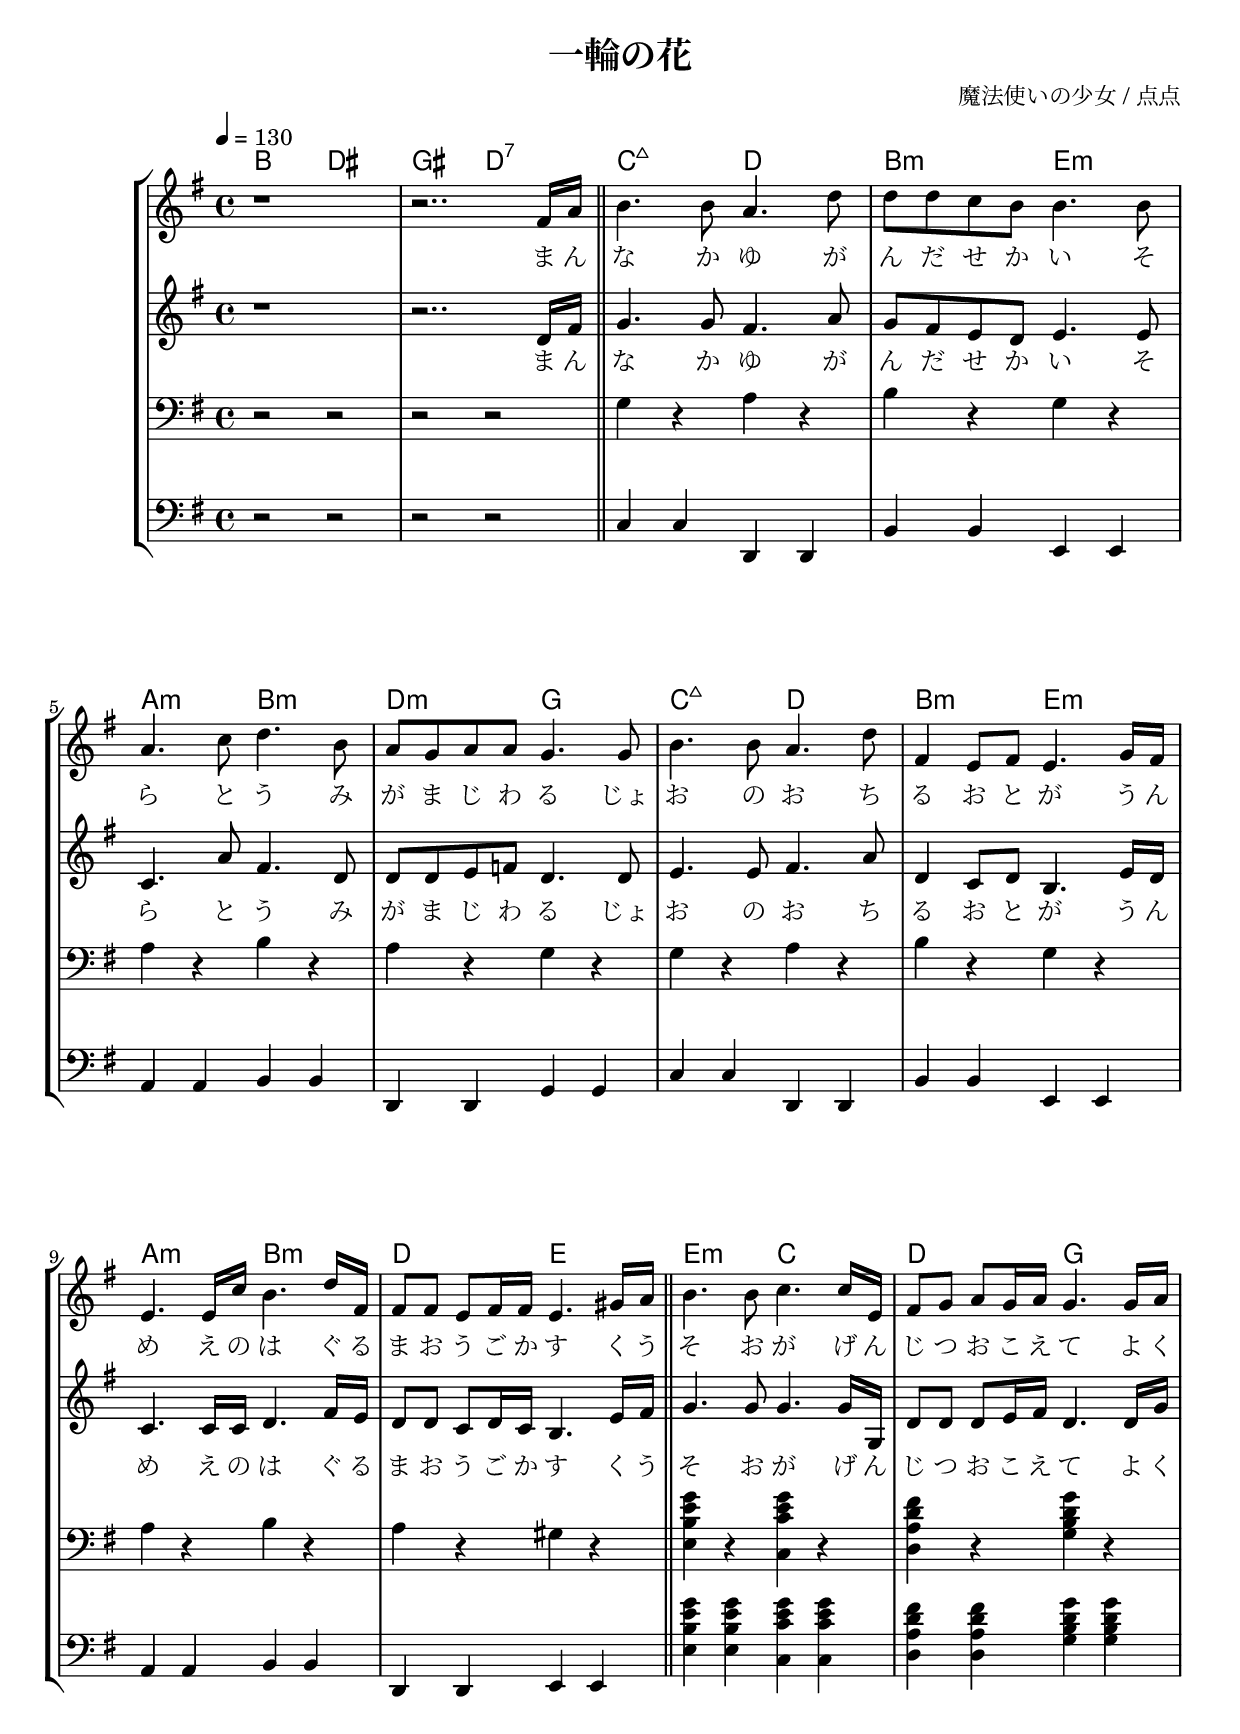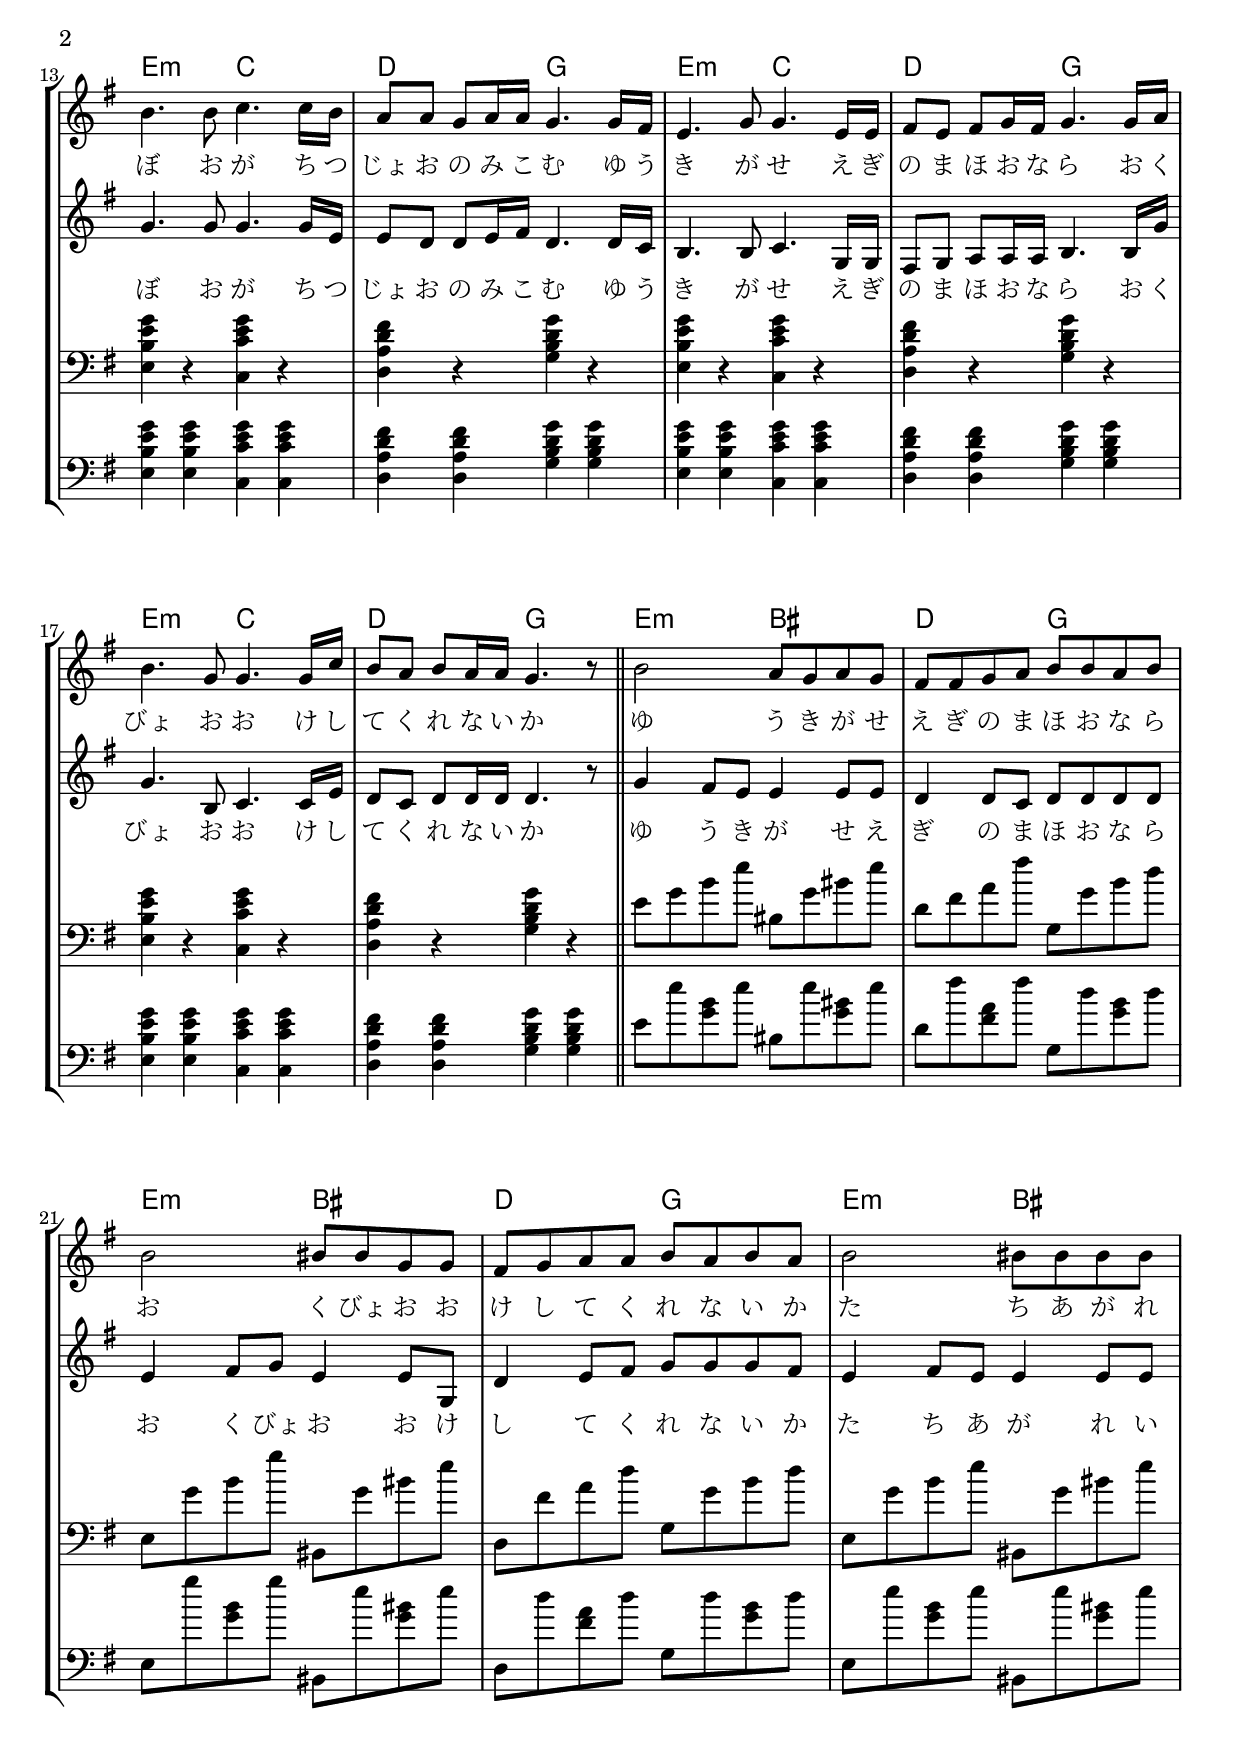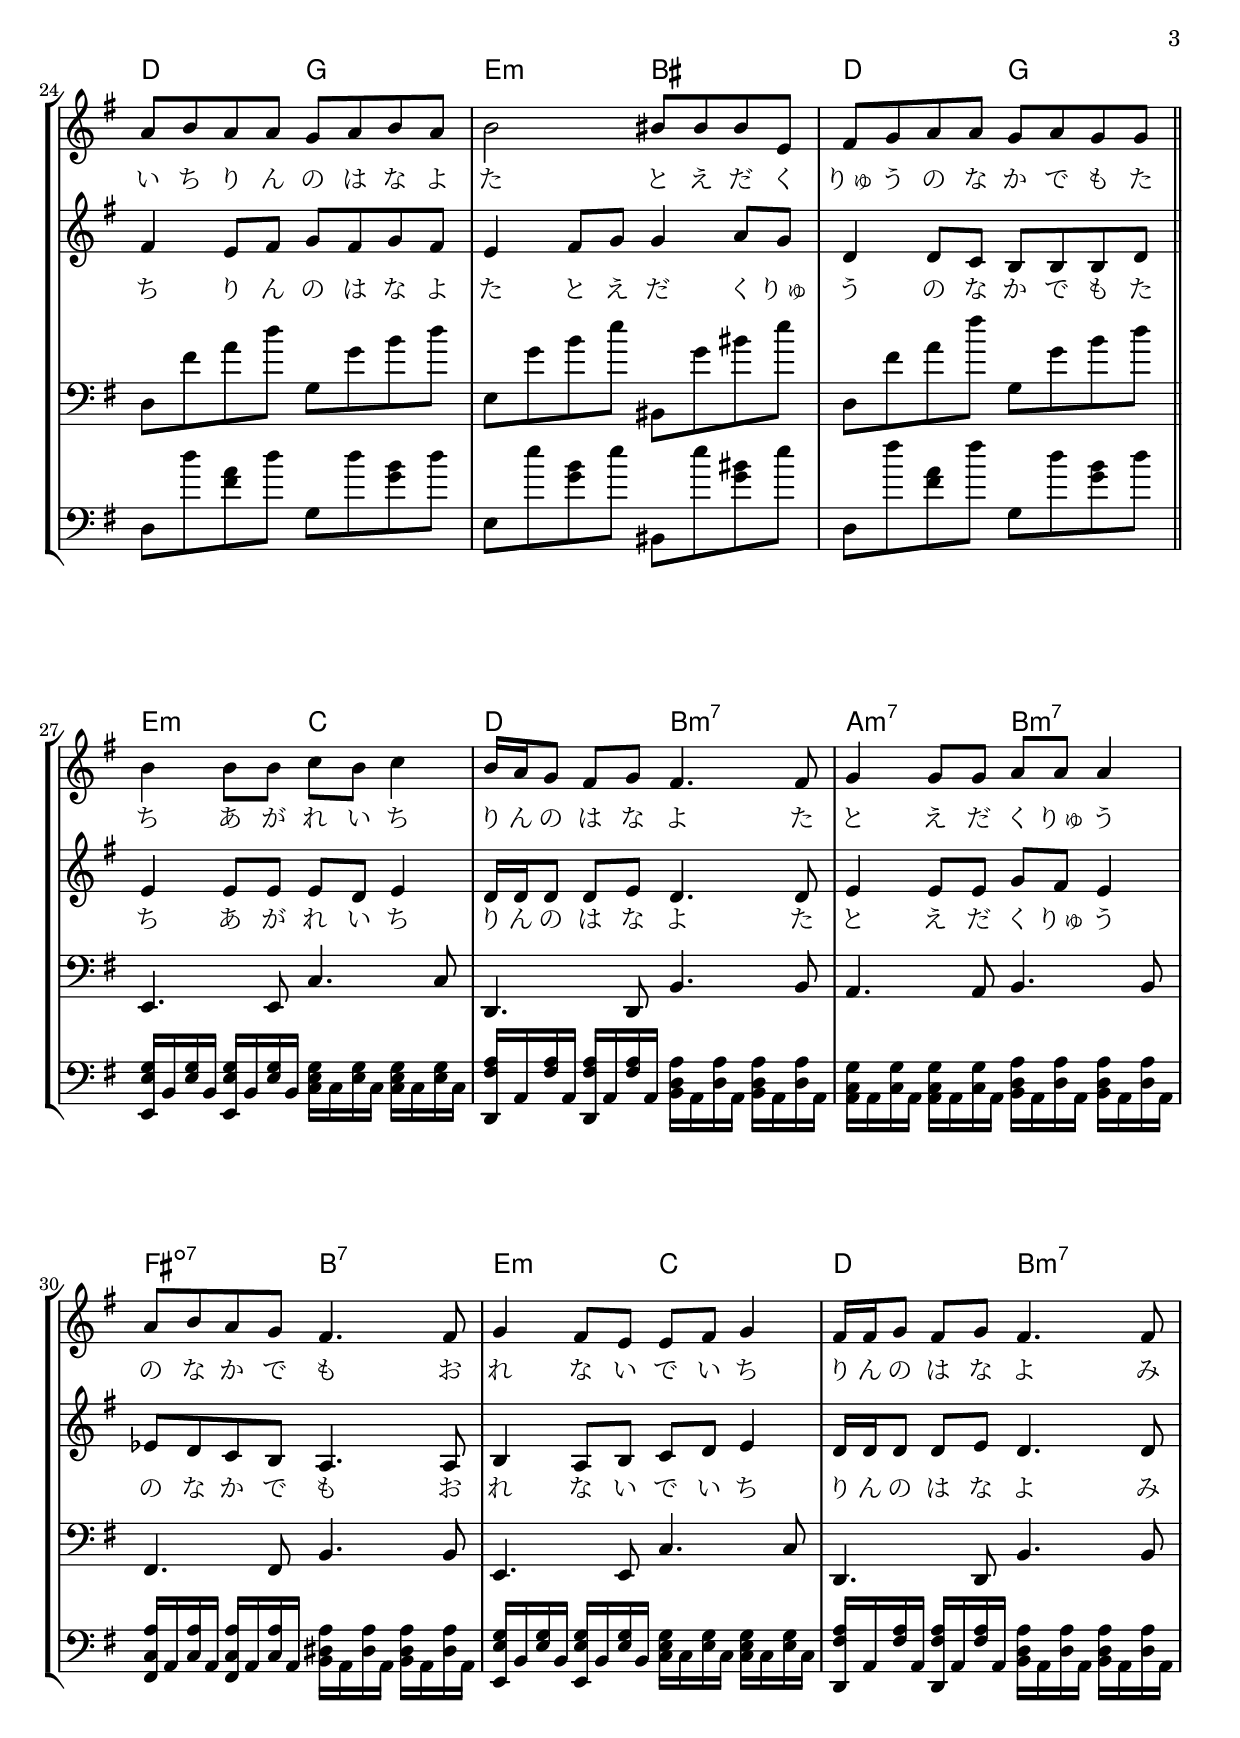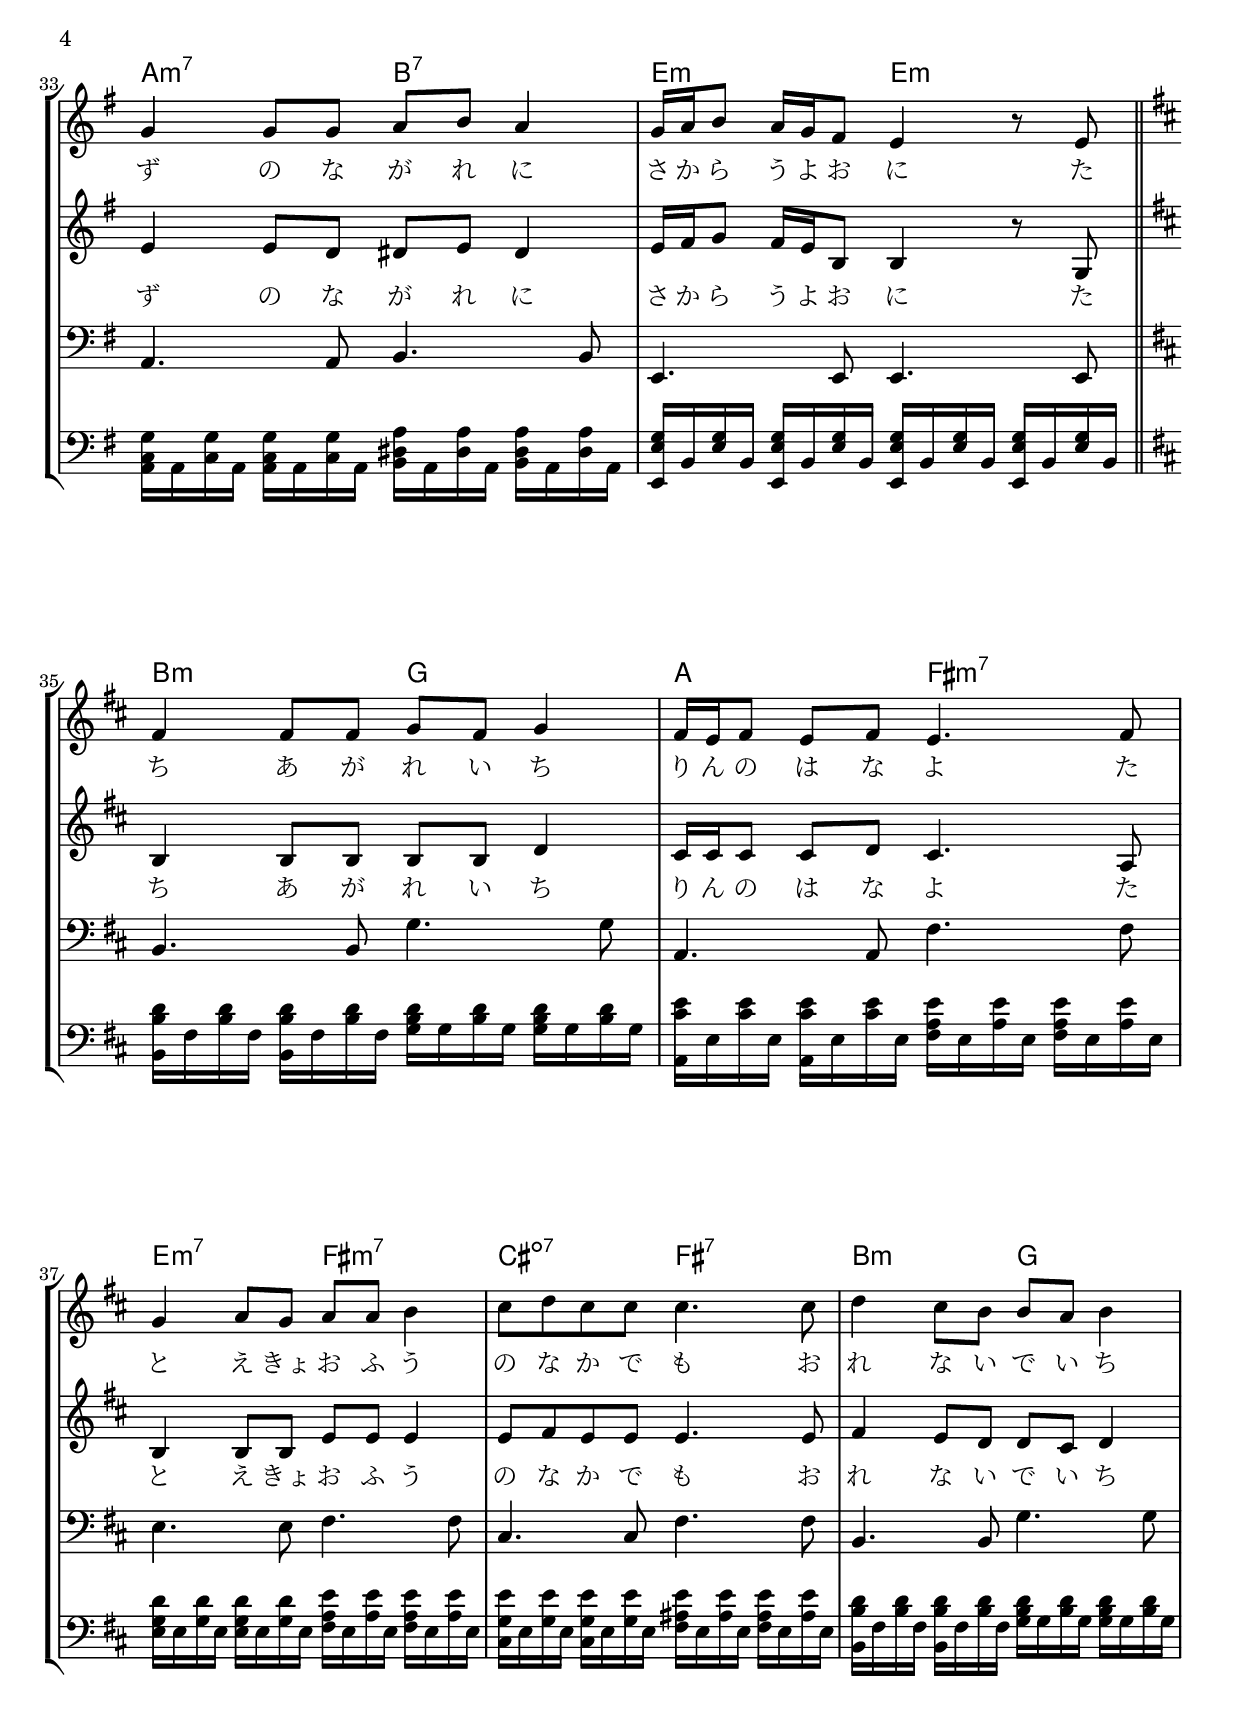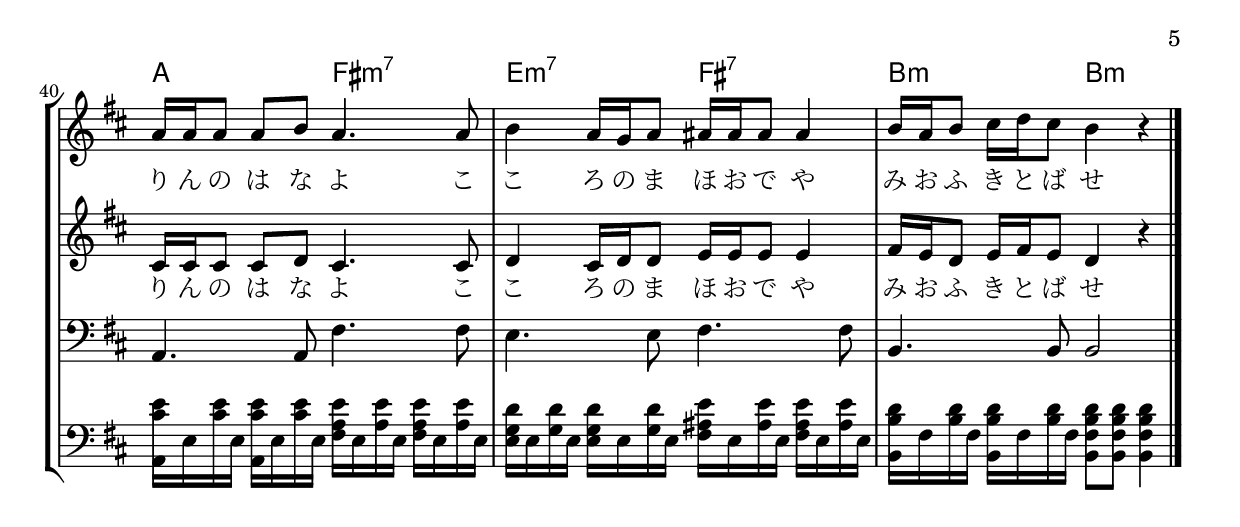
\version "2.12.1"

\header {
	title = \markup {一輪の花}
	composer = \markup \center-column {"魔法使いの少女 / 点点"}
}

harmony = \chordmode {
	b2 dis gis d:7 

	c:maj7 d b:m e:m a:m b:m d:m g c:maj7 d b:m e:m a:m b:m d e 

	e:m c d g e:m c d g e:m c d g e:m c d g 

	e:m bis d g e:m bis d g e:m bis d g e:m bis d g 

	e:m c d b:min7 a:min7 b:min7 fis:dim7 b:7 e:m c d b:min7 a:min7 b:7 e:m e:m 

	b:m g a fis:min7 e:min7 fis:min7 cis:dim7 fis:7 b:m g a fis:min7 e:min7 fis:7 b:m b:m 
}

melody = {
	\key g \major
	\tempo 4 = 130
	r1 | r2.. 
	\set Staff.midiInstrument = #"fss0.32"
	fis'16  a'16 
	b'4.  b'8  a'4.  d''8 
	d''8  d''8  c''8  b'8  b'4.  b'8 
	a'4.  c''8  d''4.  b'8 
	a'8  g'8  a'8  a'8  g'4.  g'8 
	b'4.  b'8  a'4.  d''8 
	fis'4  e'8  fis'8  e'4.  g'16  fis'16 
	e'4.  e'16  c''16  b'4.  d''16  fis'16 
	fis'8  fis'8  e'8  fis'16  fis'16  e'4.  	\set Staff.midiInstrument = #"fss0.32"
	gis'16  a'16 
	b'4.  b'8  c''4.  c''16  e'16 
	fis'8  g'8  a'8  g'16  a'16  g'4.  g'16  a'16 
	b'4.  b'8  c''4.  c''16  b'16 
	a'8  a'8  g'8  a'16  a'16  g'4.  g'16  fis'16 
	e'4.  g'8  g'4.  e'16  e'16 
	fis'8  e'8  fis'8  g'16  fis'16  g'4.  g'16  a'16 
	b'4.  g'8  g'4.  g'16  c''16 
	b'8  a'8  b'8  a'16  a'16  g'4.  	r8 	\set Staff.midiInstrument = #"Church organ"
	b'2  a'8  g'8  a'8  g'8 
	fis'8  fis'8  g'8  a'8  b'8  b'8  a'8  b'8 
	b'2  bis'8  bis'8  g'8  g'8 
	fis'8  g'8  a'8  a'8  b'8  a'8  b'8  a'8 
	b'2  bis'8  bis'8  bis'8  bis'8 
	a'8  b'8  a'8  a'8  g'8  a'8  b'8  a'8 
	b'2  bis'8  bis'8  bis'8  e'8 
	fis'8  g'8  a'8  a'8  g'8  a'8  g'8  	\set Staff.midiInstrument = #"fss0.32"
	g'8 
	b'4  b'8  b'8  c''8  b'8  c''4 
	b'16  a'16  g'8  fis'8  g'8  fis'4.  fis'8 
	g'4  g'8  g'8  a'8  a'8  a'4 
	a'8  b'8  a'8  g'8  fis'4.  fis'8 
	g'4  fis'8  e'8  e'8  fis'8  g'4 
	fis'16  fis'16  g'8  fis'8  g'8  fis'4.  fis'8 
	g'4  g'8  g'8  a'8  b'8  a'4 
	g'16  a'16  b'8  a'16  g'16  fis'8  e'4  	r8 	\set Staff.midiInstrument = #"fss0.32"
	e'8 
		\key d \major
fis'4  fis'8  fis'8  g'8  fis'8  g'4 
	fis'16  e'16  fis'8  e'8  fis'8  e'4.  fis'8 
	g'4  a'8  g'8  a'8  a'8  b'4 
	cis''8  d''8  cis''8  cis''8  cis''4.  cis''8 
	d''4  cis''8  b'8  b'8  a'8  b'4 
	a'16  a'16  a'8  a'8  b'8  a'4.  a'8 
	b'4  a'16  g'16  a'8  ais'16  ais'16  ais'8  ais'4 
	b'16  a'16  b'8  cis''16  d''16  cis''8  b'4  	r4 	\bar "|."
}

words = \lyricmode {
	
	ま  ん  な  か  ゆ  が  ん  だ  せ  か  い  そ  ら  と  う  み  が  ま  じ  わ  る  じょ  お  の  お  ち  る  お  と  が  う  ん  め  え  の  は  ぐ  る  ま  お  う  ご  か  す  
	く  う  そ  お  が  げ  ん  じ  つ  お  こ  え  て  よ  く  ぼ  お  が  ち  つ  じょ  お  の  み  こ  む  ゆ  う  き  が  せ  え  ぎ  の  ま  ほ  お  な  ら  お  く  びょ  お  お  け  し  て  く  れ  な  い  か  
	ゆ  う  き  が  せ  え  ぎ  の  ま  ほ  お  な  ら  お  く  びょ  お  お  け  し  て  く  れ  な  い  か  た  ち  あ  が  れ  い  ち  り  ん  の  は  な  よ  た  と  え  だ  く  りゅ  う  の  な  か  で  も  
	た  ち  あ  が  れ  い  ち  り  ん  の  は  な  よ  た  と  え  だ  く  りゅ  う  の  な  か  で  も  お  れ  な  い  で  い  ち  り  ん  の  は  な  よ  み  ず  の  な  が  れ  に  さ  か  ら  う  よ  お  に  
	た  ち  あ  が  れ  い  ち  り  ん  の  は  な  よ  た  と  え  きょ  お  ふ  う  の  な  か  で  も  お  れ  な  い  で  い  ち  り  ん  の  は  な  よ  こ  こ  ろ  の  ま  ほ  お  で  や  み  お  ふ  き  と  ば  せ  
}

secondmelody = {
	\key g \major
	\tempo 4 = 130
	r1 | r2.. 
	\set Staff.midiInstrument = #"fss0.32"
	d'16  fis'16 
	g'4.  g'8  fis'4.  a'8 
	g'8  fis'8  e'8  d'8  e'4.  e'8 
	c'4.  a'8  fis'4.  d'8 
	d'8  d'8  e'8  f'8  d'4.  d'8 
	e'4.  e'8  fis'4.  a'8 
	d'4  c'8  d'8  b4.  e'16  d'16 
	c'4.  c'16  c'16  d'4.  fis'16  e'16 
	d'8  d'8  c'8  d'16  c'16  b4.  	\set Staff.midiInstrument = #"fss0.32"
	e'16  fis'16 
	g'4.  g'8  g'4.  g'16  g16 
	d'8  d'8  d'8  e'16  fis'16  d'4.  d'16  g'16 
	g'4.  g'8  g'4.  g'16  e'16 
	e'8  d'8  d'8  e'16  fis'16  d'4.  d'16  c'16 
	b4.  b8  c'4.  g16  g16 
	fis8  g8  a8  a16  a16  b4.  b16  g'16 
	g'4.  b8  c'4.  c'16  e'16 
	d'8  c'8  d'8  d'16  d'16  d'4.  	r8 	\set Staff.midiInstrument = #"Distorted Guitar"
	g'4  fis'8  e'8  e'4  e'8  e'8 
	d'4  d'8  c'8  d'8  d'8  d'8  d'8 
	e'4  fis'8  g'8  e'4  e'8  g8 
	d'4  e'8  fis'8  g'8  g'8  g'8  fis'8 
	e'4  fis'8  e'8  e'4  e'8  e'8 
	fis'4  e'8  fis'8  g'8  fis'8  g'8  fis'8 
	e'4  fis'8  g'8  g'4  a'8  g'8 
	d'4  d'8  c'8  b8  b8  b8  	\set Staff.midiInstrument = #"fss0.32"
	d'8 
	e'4  e'8  e'8  e'8  d'8  e'4 
	d'16  d'16  d'8  d'8  e'8  d'4.  d'8 
	e'4  e'8  e'8  g'8  fis'8  e'4 
	es'8  d'8  c'8  b8  a4.  a8 
	b4  a8  b8  c'8  d'8  e'4 
	d'16  d'16  d'8  d'8  e'8  d'4.  d'8 
	e'4  e'8  d'8  dis'8  e'8  dis'4 
	e'16  fis'16  g'8  fis'16  e'16  b8  b4  	r8 	\set Staff.midiInstrument = #"fss0.32"
	g8 
		\key d \major
b4  b8  b8  b8  b8  d'4 
	cis'16  cis'16  cis'8  cis'8  d'8  cis'4.  a8 
	b4  b8  b8  e'8  e'8  e'4 
	e'8  fis'8  e'8  e'8  e'4.  e'8 
	fis'4  e'8  d'8  d'8  cis'8  d'4 
	cis'16  cis'16  cis'8  cis'8  d'8  cis'4.  cis'8 
	d'4  cis'16  d'16  d'8  e'16  e'16  e'8  e'4 
	fis'16  e'16  d'8  e'16  fis'16  e'8  d'4  	r4 	\bar "|."
}

secondwords = \lyricmode {
	
	ま  ん  な  か  ゆ  が  ん  だ  せ  か  い  そ  ら  と  う  み  が  ま  じ  わ  る  じょ  お  の  お  ち  る  お  と  が  う  ん  め  え  の  は  ぐ  る  ま  お  う  ご  か  す  
	く  う  そ  お  が  げ  ん  じ  つ  お  こ  え  て  よ  く  ぼ  お  が  ち  つ  じょ  お  の  み  こ  む  ゆ  う  き  が  せ  え  ぎ  の  ま  ほ  お  な  ら  お  く  びょ  お  お  け  し  て  く  れ  な  い  か  
	ゆ  う  き  が  せ  え  ぎ  の  ま  ほ  お  な  ら  お  く  びょ  お  お  け  し  て  く  れ  な  い  か  た  ち  あ  が  れ  い  ち  り  ん  の  は  な  よ  た  と  え  だ  く  りゅ  う  の  な  か  で  も  
	た  ち  あ  が  れ  い  ち  り  ん  の  は  な  よ  た  と  え  だ  く  りゅ  う  の  な  か  で  も  お  れ  な  い  で  い  ち  り  ん  の  は  な  よ  み  ず  の  な  が  れ  に  さ  か  ら  う  よ  お  に  
	た  ち  あ  が  れ  い  ち  り  ん  の  は  な  よ  た  と  え  きょ  お  ふ  う  の  な  か  で  も  お  れ  な  い  で  い  ち  り  ん  の  は  な  よ  こ  こ  ろ  の  ま  ほ  お  で  や  み  お  ふ  き  と  ば  せ  
}

tempochange = {
	\tempo 4 = 130
	r1 | r1 \bar "||"
	\tempo 4 = 130
	r1 | r1 | r1 | r1 | r1 | r1 | r1 | r1 \bar "||"
	\tempo 4 = 130
	r1 | r1 | r1 | r1 | r1 | r1 | r1 | r1 \bar "||"
	\tempo 4 = 130
	r1 | r1 | r1 | r1 | r1 | r1 | r1 | r1 \bar "||"
	\tempo 4 = 130
	r1 | r1 | r1 | r1 | r1 | r1 | r1 | r1 \bar "||"
	\tempo 4 = 130
	r1 | r1 | r1 | r1 | r1 | r1 | r1 | r1 \bar "|."
}

mainacc = {
	\clef bass
	\set Staff.midiInstrument = #"Acoustic grand"
	\key g \major
	\tempo 4 = 130
	r2
	r2
	r2
	r2
	\bar "||"

	\set Staff.midiInstrument = #"Pad 4 (choir)"
	g4 r4
	a4 r4
	b4 r4
	g4 r4
	a4 r4
	b4 r4
	a4 r4
	g4 r4
	g4 r4
	a4 r4
	b4 r4
	g4 r4
	a4 r4
	b4 r4
	a4 r4
	gis4 r4
	\bar "||"

	\set Staff.midiInstrument = #"Pad 4 (choir)"
	<e b e' g'>4 r4
	<c c' e' g'>4 r4
	<d a d' fis'>4 r4
	<g b d' g'>4 r4
	<e b e' g'>4 r4
	<c c' e' g'>4 r4
	<d a d' fis'>4 r4
	<g b d' g'>4 r4
	<e b e' g'>4 r4
	<c c' e' g'>4 r4
	<d a d' fis'>4 r4
	<g b d' g'>4 r4
	<e b e' g'>4 r4
	<c c' e' g'>4 r4
	<d a d' fis'>4 r4
	<g b d' g'>4 r4
	\bar "||"

	\set Staff.midiInstrument = #"Pad 4 (choir)"
	e'8 g'8 b'8 e''8
	bis8 g'8 bis'8 e''8
	d'8 fis'8 a'8 fis''8
	g8 g'8 b'8 d''8
	e8 g'8 b'8 g''8
	bis,8 g'8 bis'8 e''8
	d8 fis'8 a'8 d''8
	g8 g'8 b'8 d''8
	e8 g'8 b'8 e''8
	bis,8 g'8 bis'8 e''8
	d8 fis'8 a'8 d''8
	g8 g'8 b'8 d''8
	e8 g'8 b'8 e''8
	bis,8 g'8 bis'8 e''8
	d8 fis'8 a'8 fis''8
	g8 g'8 b'8 d''8
	\bar "||"

	\set Staff.midiInstrument = #"Distorted Guitar"
	e,4.e,8
	c4.c8
	d,4.d,8
	b,4.b,8
	a,4.a,8
	b,4.b,8
	fis,4.fis,8
	b,4.b,8
	e,4.e,8
	c4.c8
	d,4.d,8
	b,4.b,8
	a,4.a,8
	b,4.b,8
	e,4.e,8
	e,4.e,8
	\bar "||"

	\set Staff.midiInstrument = #"Distorted Guitar"
	\key d \major
	b,4.b,8
	g4.g8
	a,4.a,8
	fis4.fis8
	e4.e8
	fis4.fis8
	cis4.cis8
	fis4.fis8
	b,4.b,8
	g4.g8
	a,4.a,8
	fis4.fis8
	e4.e8
	fis4.fis8
	b,4.b,8
	b,2
	\bar "|."
}

subacc = {
	\clef bass
	\set Staff.midiInstrument = #"Acoustic grand"
	\key g \major
	\tempo 4 = 130
	r2
	r2
	r2
	r2
	\bar "||"

	\set Staff.midiInstrument = #"Church organ"
	c4 c4
	d,4 d,4
	b,4 b,4
	e,4 e,4
	a,4 a,4
	b,4 b,4
	d,4 d,4
	g,4 g,4
	c4 c4
	d,4 d,4
	b,4 b,4
	e,4 e,4
	a,4 a,4
	b,4 b,4
	d,4 d,4
	e,4 e,4
	\bar "||"

	\set Staff.midiInstrument = #"Church organ"
	<e b e' g'>4 <e b e' g'>4
	<c c' e' g'>4 <c c' e' g'>4
	<d a d' fis'>4 <d a d' fis'>4
	<g b d' g'>4 <g b d' g'>4
	<e b e' g'>4 <e b e' g'>4
	<c c' e' g'>4 <c c' e' g'>4
	<d a d' fis'>4 <d a d' fis'>4
	<g b d' g'>4 <g b d' g'>4
	<e b e' g'>4 <e b e' g'>4
	<c c' e' g'>4 <c c' e' g'>4
	<d a d' fis'>4 <d a d' fis'>4
	<g b d' g'>4 <g b d' g'>4
	<e b e' g'>4 <e b e' g'>4
	<c c' e' g'>4 <c c' e' g'>4
	<d a d' fis'>4 <d a d' fis'>4
	<g b d' g'>4 <g b d' g'>4
	\bar "||"

	\set Staff.midiInstrument = #"Electric Bass (pick)"
	e'8 e'' <g' b'> e''
	bis8 e'' <g' bis'> e''
	d'8 fis'' <fis' a'> fis''
	g8 d'' <g' b'> d''
	e8 g'' <g' b'> g''
	bis,8 e'' <g' bis'> e''
	d8 d'' <fis' a'> d''
	g8 d'' <g' b'> d''
	e8 e'' <g' b'> e''
	bis,8 e'' <g' bis'> e''
	d8 d'' <fis' a'> d''
	g8 d'' <g' b'> d''
	e8 e'' <g' b'> e''
	bis,8 e'' <g' bis'> e''
	d8 fis'' <fis' a'> fis''
	g8 d'' <g' b'> d''
	\bar "||"

	\set Staff.midiInstrument = #"Electric Bass (pick)"
	<e, e g>16 b,16 <e g>16 b,16   <e, e g>16 b,16 <e g>16 b,16
	<c e g>16 c16 <e g>16 c16   <c e g>16 c16 <e g>16 c16
	<d, fis a>16 a,16 <fis a>16 a,16   <d, fis a>16 a,16 <fis a>16 a,16
	<b, d a>16 a,16 <d a>16 a,16   <b, d a>16 a,16 <d a>16 a,16
	<a, c g>16 a,16 <c g>16 a,16   <a, c g>16 a,16 <c g>16 a,16
	<b, d a>16 a,16 <d a>16 a,16   <b, d a>16 a,16 <d a>16 a,16
	<fis, c a>16 a,16 <c a>16 a,16   <fis, c a>16 a,16 <c a>16 a,16
	<b, dis a>16 a,16 <dis a>16 a,16   <b, dis a>16 a,16 <dis a>16 a,16
	<e, e g>16 b,16 <e g>16 b,16   <e, e g>16 b,16 <e g>16 b,16
	<c e g>16 c16 <e g>16 c16   <c e g>16 c16 <e g>16 c16
	<d, fis a>16 a,16 <fis a>16 a,16   <d, fis a>16 a,16 <fis a>16 a,16
	<b, d a>16 a,16 <d a>16 a,16   <b, d a>16 a,16 <d a>16 a,16
	<a, c g>16 a,16 <c g>16 a,16   <a, c g>16 a,16 <c g>16 a,16
	<b, dis a>16 a,16 <dis a>16 a,16   <b, dis a>16 a,16 <dis a>16 a,16
	<e, e g>16 b,16 <e g>16 b,16   <e, e g>16 b,16 <e g>16 b,16
	<e, e g>16 b,16 <e g>16 b,16   <e, e g>16 b,16 <e g>16 b,16
	\bar "||"

	\set Staff.midiInstrument = #"Electric Bass (pick)"
	\key d \major
	<b, b d'>16 fis16 <b d'>16 fis16   <b, b d'>16 fis16 <b d'>16 fis16
	<g b d'>16 g16 <b d'>16 g16   <g b d'>16 g16 <b d'>16 g16
	<a, cis' e'>16 e16 <cis' e'>16 e16   <a, cis' e'>16 e16 <cis' e'>16 e16
	<fis a e'>16 e16 <a e'>16 e16   <fis a e'>16 e16 <a e'>16 e16
	<e g d'>16 e16 <g d'>16 e16   <e g d'>16 e16 <g d'>16 e16
	<fis a e'>16 e16 <a e'>16 e16   <fis a e'>16 e16 <a e'>16 e16
	<cis g e'>16 e16 <g e'>16 e16   <cis g e'>16 e16 <g e'>16 e16
	<fis ais e'>16 e16 <ais e'>16 e16   <fis ais e'>16 e16 <ais e'>16 e16
	<b, b d'>16 fis16 <b d'>16 fis16   <b, b d'>16 fis16 <b d'>16 fis16
	<g b d'>16 g16 <b d'>16 g16   <g b d'>16 g16 <b d'>16 g16
	<a, cis' e'>16 e16 <cis' e'>16 e16   <a, cis' e'>16 e16 <cis' e'>16 e16
	<fis a e'>16 e16 <a e'>16 e16   <fis a e'>16 e16 <a e'>16 e16
	<e g d'>16 e16 <g d'>16 e16   <e g d'>16 e16 <g d'>16 e16
	<fis ais e'>16 e16 <ais e'>16 e16   <fis ais e'>16 e16 <ais e'>16 e16
	<b, b d'>16 fis16 <b d'>16 fis16   <b, b d'>16 fis16 <b d'>16 fis16
	<b, fis b d'>8 <b, fis b d'>8 <b, fis b d'>4
	\bar "|."
}

percA = {
	\drummode {
	cymr4 cymr4 cymr4 cymr4  |cymr4 cymr8 cymr16 cymr16 cymr4 cymr4  \bar "||"
	cymr4 cymr4 cymr4 cymr4  |cymr4 cymr8 cymr16 cymr16 cymr4 cymr4  |cymr4 cymr4 cymr4 cymr4  |cymr4 cymr2.  |cymr4 cymr4 cymr4 cymr4  |cymr4 cymr8 cymr16 cymr16 cymr4 cymr4  |cymr4 cymr4 cymr4 cymr4  |cymr4 cymr2.  \bar "||"
	cymr4 cymr4 cymr4 cymr4  |cymr4 cymr8 cymr16 cymr16 cymr4 cymr4  |cymr4 cymr4 cymr4 cymr4  |cymr4 cymr2.  |cymr4 cymr4 cymr4 cymr4  |cymr4 cymr8 cymr16 cymr16 cymr4 cymr4  |cymr4 cymr4 cymr4 cymr4  |cymr4 cymr2.  \bar "||"
	r1  |hh4 hh4 hh4 hh4  |r1  |hh4 hh4 hh4 hh4  |r1  |hh4 hh4 hh4 hh4  |r1  |hh4 hh4 hh2  \bar "||"
	r2 r8 hho4.  |r2 r8 hho4.  |r2 r8 hho4.  |r2 r8 hho4.  |r2 r8 hho4.  |r2 r8 hho4.  |r2 r8 hho4.  |r2 r8 hho4.  \bar "||"
	r2 r8 hho4.  |r2 r8 hho4.  |r2 r8 hho4.  |r2 r8 hho4.  |r2 r8 hho4.  |r2 r8 hho4.  |r2 r8 hho4.  |r2 r8 hho4.  \bar "|."
	}
}

percB = {
	\drummode {
	r2 sn2  |r2 sn2  \bar "||"
	r2 sn2  |r2 sn2  |r2 sn2  |r8 sn8 sn2.  |r2 sn2  |r2 sn2  |r2 sn2  |r8 sn8 sn2.  \bar "||"
	r2 sn2  |r2 sn2  |r2 sn2  |r8 sn8 sn2.  |r2 sn2  |r2 sn2  |r2 sn2  |r8 sn8 sn2.  \bar "||"
	sn4 sn4 sn4 sn4  |r4 sn2 sn8. sn16  |sn4 sn4 sn4 sn4  |r4 sn2 sn8. sn16  |sn4 sn4 sn4 sn4  |r4 sn2 sn8. sn16  |sn4 sn4 sn4 sn4  |r4 sn4 r16 sn16 sn16 sn16 sn16 sn16 sn16 sn16  \bar "||"
	r8 hh8 hh8 hh8 hh4. hh8  |hh8 hh8 hh8 hh8 hh4 hh8 hh8  |hh8 hh8 hh8 hh8 hh4. hh8  |hh8 hh8 hh8 hh8 hh4 hh8 hh8  |r8 hh8 hh8 hh8 hh4. hh8  |hh8 hh8 hh8 hh8 hh4 hh8 hh8  |hh8 hh8 hh8 hh8 hh4. hh8  |r16 hh4 hh4 hh4 r16 hh8  \bar "||"
	r8 hh8 hh8 hh8 hh4. hh8  |hh8 hh8 hh8 hh8 hh4 hh8 hh8  |hh8 hh8 hh8 hh8 hh4. hh8  |hh8 hh8 hh8 hh8 hh4 hh8 hh8  |r8 hh8 hh8 hh8 hh4. hh8  |hh8 hh8 hh8 hh8 hh4 hh8 hh8  |hh8 hh8 hh8 hh8 hh4. hh8  |r16 hh4 hh4 hh4 r16 hh8  \bar "|."
	}
}

percC = {
	\drummode {
	bd2. r8 bd8  |bd2 r8 bd4.  \bar "||"
	bd2. r8 bd8  |bd2. r8 bd8  |bd2. r8 bd8  |bd4. bd8 bd4. bd8  |bd2. r8 bd8  |bd2. r8 bd8  |bd2. r8 bd8  |bd2 r8 bd4.  \bar "||"
	bd2. r8 bd8  |bd2. r8 bd8  |bd2. r8 bd8  |bd4. bd8 bd4. bd8  |bd2. r8 bd8  |bd2. r8 bd8  |bd2. r8 bd8  |bd2 r8 bd4.  \bar "||"
	bd16 bd16 bd16 bd16 bd16 bd16 bd16 bd16 bd16 bd16 bd16 bd16 bd16 bd16 bd16 bd16  |bd8 bd8 bd8 bd8 bd8 bd8 bd8 bd8  |bd16 bd16 bd16 bd16 bd16 bd16 bd16 bd16 bd16 bd16 bd16 bd16 bd16 bd16 bd16 bd16  |bd8 bd8 bd8 bd8 bd8 bd8 bd8 bd8  |bd16 bd16 bd16 bd16 bd16 bd16 bd16 bd16 bd16 bd16 bd16 bd16 bd16 bd16 bd16 bd16  |bd8 bd8 bd8 bd8 bd8 bd8 bd8 bd8  |bd16 bd16 bd16 bd16 bd16 bd16 bd16 bd16 bd16 bd16 bd16 bd16 bd16 bd16 bd16 bd16  |bd8 bd8 bd8 bd8 bd8 bd8 bd8 bd8  \bar "||"
	r16 hhp4 hhp8 hhp8 hhp4. hhp16  |r16 hhp4 hhp8 hhp8 hhp4 hhp8.  |r16 hhp4 hhp8 hhp8 hhp4 hhp8 hhp16  |r16 hhp4 hhp8 hhp8 hhp4 hhp8.  |r16 hhp4 hhp8 hhp8 hhp4. hhp16  |r16 hhp4 hhp8 hhp8 hhp4 hhp8.  |r16 hhp4 hhp8 hhp8 hhp4 hhp8 hhp16  |r8 hhp8 hhp8 hhp8 hhp4 r16 hhp8.  \bar "||"
	r16 hhp4 hhp8 hhp8 hhp4. hhp16  |r16 hhp4 hhp8 hhp8 hhp4 hhp8.  |r16 hhp4 hhp8 hhp8 hhp4 hhp8 hhp16  |r16 hhp4 hhp8 hhp8 hhp4 hhp8.  |r16 hhp4 hhp8 hhp8 hhp4. hhp16  |r16 hhp4 hhp8 hhp8 hhp4 hhp8.  |r16 hhp4 hhp8 hhp8 hhp4 hhp8 hhp16  |r8 hhp8 hhp8 hhp8 hhp4 r16 hhp8.  \bar "|."
	}
}

percD = {
	\drummode {
	r1 |r8. tommh8. tommh2 r8  \bar "||"
	r1 |r1 |r1 |r2 r8 tommh8 tommh4  |r1 |r1 |r1 |r8. tommh8. tommh2 r8  \bar "||"
	r1 |r1 |r1 |r2 r8 tommh8 tommh4  |r1 |r1 |r1 |r8. tommh8. tommh2 r8  \bar "||"
	r1  |r8 hho4 hho4 hho4 hho8  |r1  |r8 hho4 hho4 hho4 hho8  |r1  |r8 hho4 hho4 hho4 hho8  |r1  |r8 hho4 hho2 r8  \bar "||"
	r8. sn2 r16 sn4  |r8. sn2 r16 sn8. sn16  |r8. sn2 r16 sn4  |r8. sn2 r16 sn8. sn16  |r8. sn2 r16 sn4  |r8. sn2 r16 sn8. sn16  |r8. sn2 r16 sn4  |r8. sn2 r16 sn4  \bar "||"
	r8. sn2 r16 sn4  |r8. sn2 r16 sn8. sn16  |r8. sn2 r16 sn4  |r8. sn2 r16 sn8. sn16  |r8. sn2 r16 sn4  |r8. sn2 r16 sn8. sn16  |r8. sn2 r16 sn4  |r8. sn2 r16 sn4  \bar "|."
	}
}

percE = {
	\drummode {
	r1 |r2. toml8 toml8  \bar "||"
	r1 |r1 |r1 |r2. r8 toml8  |r1 |r1 |r1 |r2. toml8 toml8  \bar "||"
	r1 |r1 |r1 |r2. r8 toml8  |r1 |r1 |r1 |r2. toml8 toml8  \bar "||"
	cymc4 cymc4 cymc4 cymc4  |r1 |cymc4 cymc4 cymc4 cymc4  |r1 |cymc4 cymc4 cymc4 cymc4  |r1 |cymc4 cymc4 cymc4 cymc4  |r1 \bar "||"
	bd4. bd8 bd2  |bd4. bd8 bd4. bd8  |bd4. bd8 bd2  |bd4. bd8 bd4. bd8  |bd4. bd8 bd2  |bd4. bd8 bd4. bd8  |bd4. bd8 bd2  |bd4. bd8 bd4 bd4  \bar "||"
	bd4. bd8 bd2  |bd4. bd8 bd4. bd8  |bd4. bd8 bd2  |bd4. bd8 bd4. bd8  |bd4. bd8 bd2  |bd4. bd8 bd4. bd8  |bd4. bd8 bd2  |bd4. bd8 bd4 bd4  \bar "|."
	}
}

percF = {
	\drummode {
	r1 |hho1  \bar "||"
	r1 |r1 |r1 |r1 |r1 |r1 |r1 |hho1  \bar "||"
	r1 |r1 |r1 |r1 |r1 |r1 |r1 |hho1  \bar "||"
	r8 tommh2 tommh8. tommh16 tommh8  |r1 |r8 tommh2 tommh8. tommh16 tommh8  |r1 |r8 tommh2 tommh8. tommh16 tommh8  |r1 |r8 tommh2 tommh8. tommh16 tommh8  |r1 \bar "||"
	cymc1  |r1 |r1 |r1 |cymc1  |r1 |r1 |cymc1  \bar "||"
	cymc1  |r1 |r1 |r1 |cymc1  |r1 |r1 |cymc1  \bar "|."
	}
}

percG = {
	\drummode {
	r1 | r1 \bar "||"
	r1 | r1 | r1 | r1 | r1 | r1 | r1 | r1 \bar "||"
	r1 | r1 | r1 | r1 | r1 | r1 | r1 | r1 \bar "||"
	r4. toml16 toml2 toml16  |r1 |r4. toml16 toml2 toml16  |r1 |r4. toml16 toml2 toml16  |r1 |r4. toml16 toml2 toml16  |r1 \bar "||"
	r1 |r1 |r1 |r1 |r1 |r1 |r1 |r4. r16 tommh2 r16  \bar "||"
	r1 |r1 |r1 |r1 |r1 |r1 |r1 |r4. r16 tommh2 r16  \bar "|."
	}
}

percH = {
	\drummode {
	r1 | r1 \bar "||"
	r1 | r1 | r1 | r1 | r1 | r1 | r1 | r1 \bar "||"
	r1 | r1 | r1 | r1 | r1 | r1 | r1 | r1 \bar "||"
	r1 | r1 | r1 | r1 | r1 | r1 | r1 | r1 \bar "||"
	r1 |r1 |r1 |r1 |r1 |r1 |r1 |r2. r8 toml8  \bar "||"
	r1 |r1 |r1 |r1 |r1 |r1 |r1 |r2. r8 toml8  \bar "|."
	}
}

\score {
	<<
		\new StaffGroup <<
			\new ChordNames {\harmony}
			\new Voice = "melody" {\melody}
			\new Lyrics \lyricsto "melody" \words
			\new Voice = "secondmelody" {\secondmelody}
			\new Lyrics \lyricsto "secondmelody" \secondwords
			\new Staff = "mainacc" {\mainacc}
			\new Staff = "subacc" {\subacc}
		>>
	>>
	\layout { }
}
